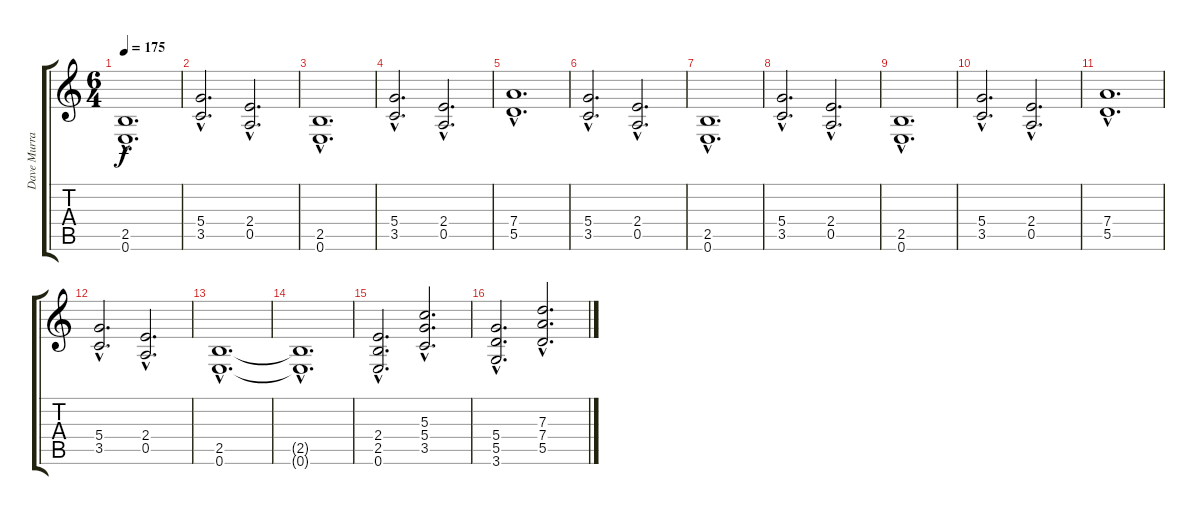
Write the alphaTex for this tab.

\track ("Dave Murray" "Dave Murra") {instrument distortionguitar}
\staff {score tabs}
\tuning (E4 B3 G3 D3 A2 E2) {hide}
\ts (6 4)
\tempo 175
\clef g2
\ks c
(2.5{hac} 0.6{hac}).1{d dy f} |
(5.4{hac} 3.5{hac}).2{d} (2.4{hac} 0.5{hac}).2{d} |
(2.5{hac} 0.6{hac}).1{d} |
(5.4{hac} 3.5{hac}).2{d} (2.4{hac} 0.5{hac}).2{d} |
(7.4{hac} 5.5{hac}).1{d} |
(5.4{hac} 3.5{hac}).2{d} (2.4{hac} 0.5{hac}).2{d} |
(2.5{hac} 0.6{hac}).1{d} |
(5.4{hac} 3.5{hac}).2{d} (2.4{hac} 0.5{hac}).2{d} |
(2.5{hac} 0.6{hac}).1{d} |
(5.4{hac} 3.5{hac}).2{d} (2.4{hac} 0.5{hac}).2{d} |
(7.4{hac} 5.5{hac}).1{d} |
(5.4{hac} 3.5{hac}).2{d} (2.4{hac} 0.5{hac}).2{d} |
(2.5{hac} 0.6{hac}).1{d} |
(2.5{hac t} 0.6{hac t}).1{d} |
(2.4{hac} 2.5{hac} 0.6{hac}).2{d volume 12 instrument distortionguitar} (5.3{hac} 5.4{hac} 3.5{hac}).2{d} |
(5.4{hac} 5.5{hac} 3.6{hac}).2{d} (7.3{hac} 7.4{hac} 5.5{hac}).2{d}
